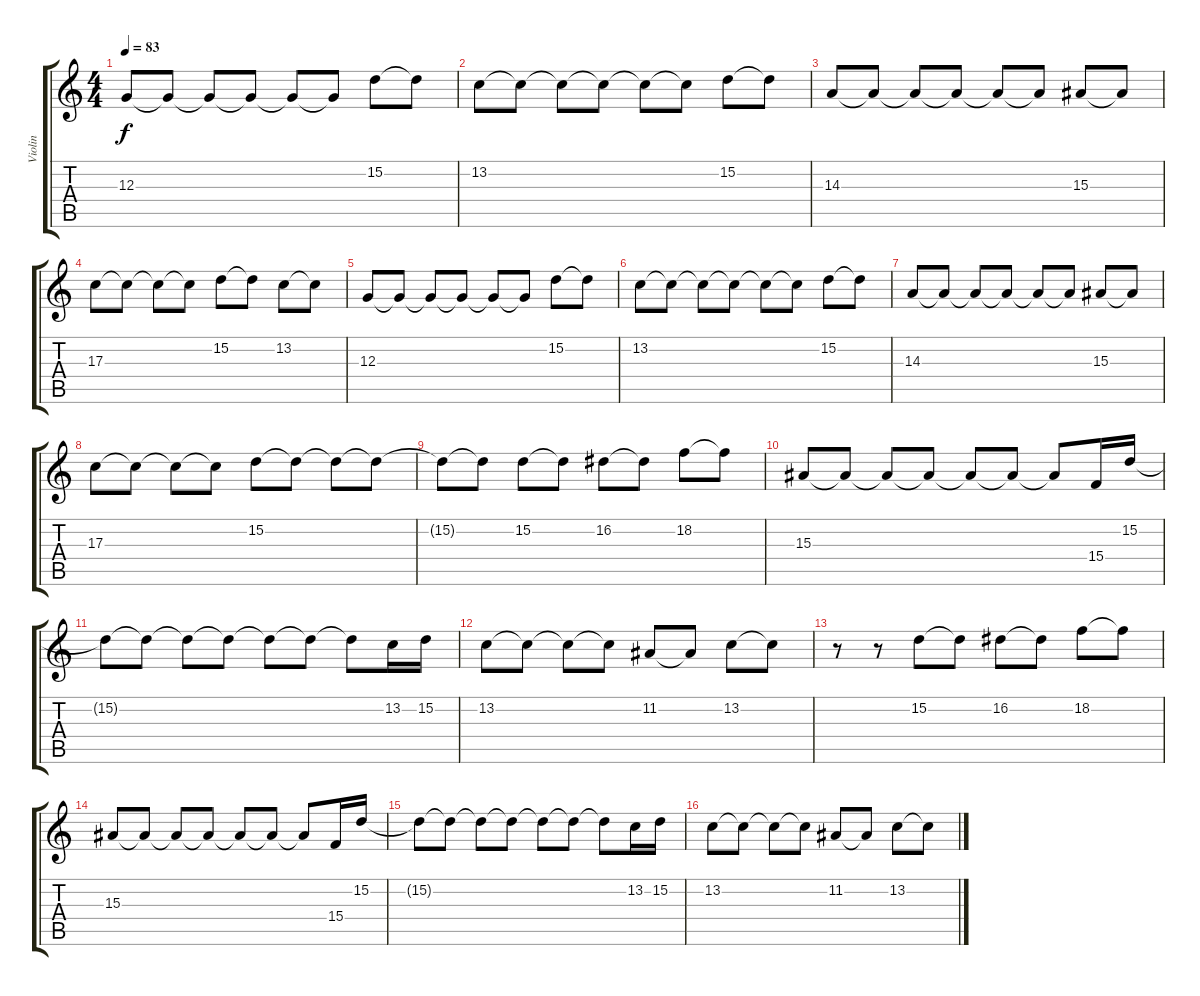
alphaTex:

\track ("Violin" "Violin") {instrument violin}
\staff {score tabs}
\tuning (E4 B3 G3 D3 A2 E2) {hide}
\ts (4 4)
\tempo 83
\clef g2
\ks c
12.3.8{dy f} 12.3{t}.8 12.3{t}.8 12.3{t}.8 12.3{t}.8 12.3{t}.8 15.2.8 15.2{t}.8 |
13.2.8 13.2{t}.8 13.2{t}.8 13.2{t}.8 13.2{t}.8 13.2{t}.8 15.2.8 15.2{t}.8 |
14.3.8 14.3{t}.8 14.3{t}.8 14.3{t}.8 14.3{t}.8 14.3{t}.8 15.3.8 15.3{t}.8 |
17.3.8 17.3{t}.8 17.3{t}.8 17.3{t}.8 15.2.8 15.2{t}.8 13.2.8 13.2{t}.8 |
12.3.8 12.3{t}.8 12.3{t}.8 12.3{t}.8 12.3{t}.8 12.3{t}.8 15.2.8 15.2{t}.8 |
13.2.8 13.2{t}.8 13.2{t}.8 13.2{t}.8 13.2{t}.8 13.2{t}.8 15.2.8 15.2{t}.8 |
14.3.8 14.3{t}.8 14.3{t}.8 14.3{t}.8 14.3{t}.8 14.3{t}.8 15.3.8 15.3{t}.8 |
17.3.8 17.3{t}.8 17.3{t}.8 17.3{t}.8 15.2.8 15.2{t}.8 15.2{t}.8 15.2{t}.8 |
15.2{t}.8 15.2{t}.8 15.2.8 15.2{t}.8 16.2.8 16.2{t}.8 18.2.8 18.2{t}.8 |
15.3.8 15.3{t}.8 15.3{t}.8 15.3{t}.8 15.3{t}.8 15.3{t}.8 15.3{t}.8 15.4.16 15.2.16 |
15.2{t}.8 15.2{t}.8 15.2{t}.8 15.2{t}.8 15.2{t}.8 15.2{t}.8 15.2{t}.8 13.2.16 15.2.16 |
13.2.8 13.2{t}.8 13.2{t}.8 13.2{t}.8 11.2.8 11.2{t}.8 13.2.8 13.2{t}.8 |
r.8 r.8 15.2.8 15.2{t}.8 16.2.8 16.2{t}.8 18.2.8 18.2{t}.8 |
15.3.8 15.3{t}.8 15.3{t}.8 15.3{t}.8 15.3{t}.8 15.3{t}.8 15.3{t}.8 15.4.16 15.2.16 |
15.2{t}.8 15.2{t}.8 15.2{t}.8 15.2{t}.8 15.2{t}.8 15.2{t}.8 15.2{t}.8 13.2.16 15.2.16 |
13.2.8 13.2{t}.8 13.2{t}.8 13.2{t}.8 11.2.8 11.2{t}.8 13.2.8 13.2{t}.8
